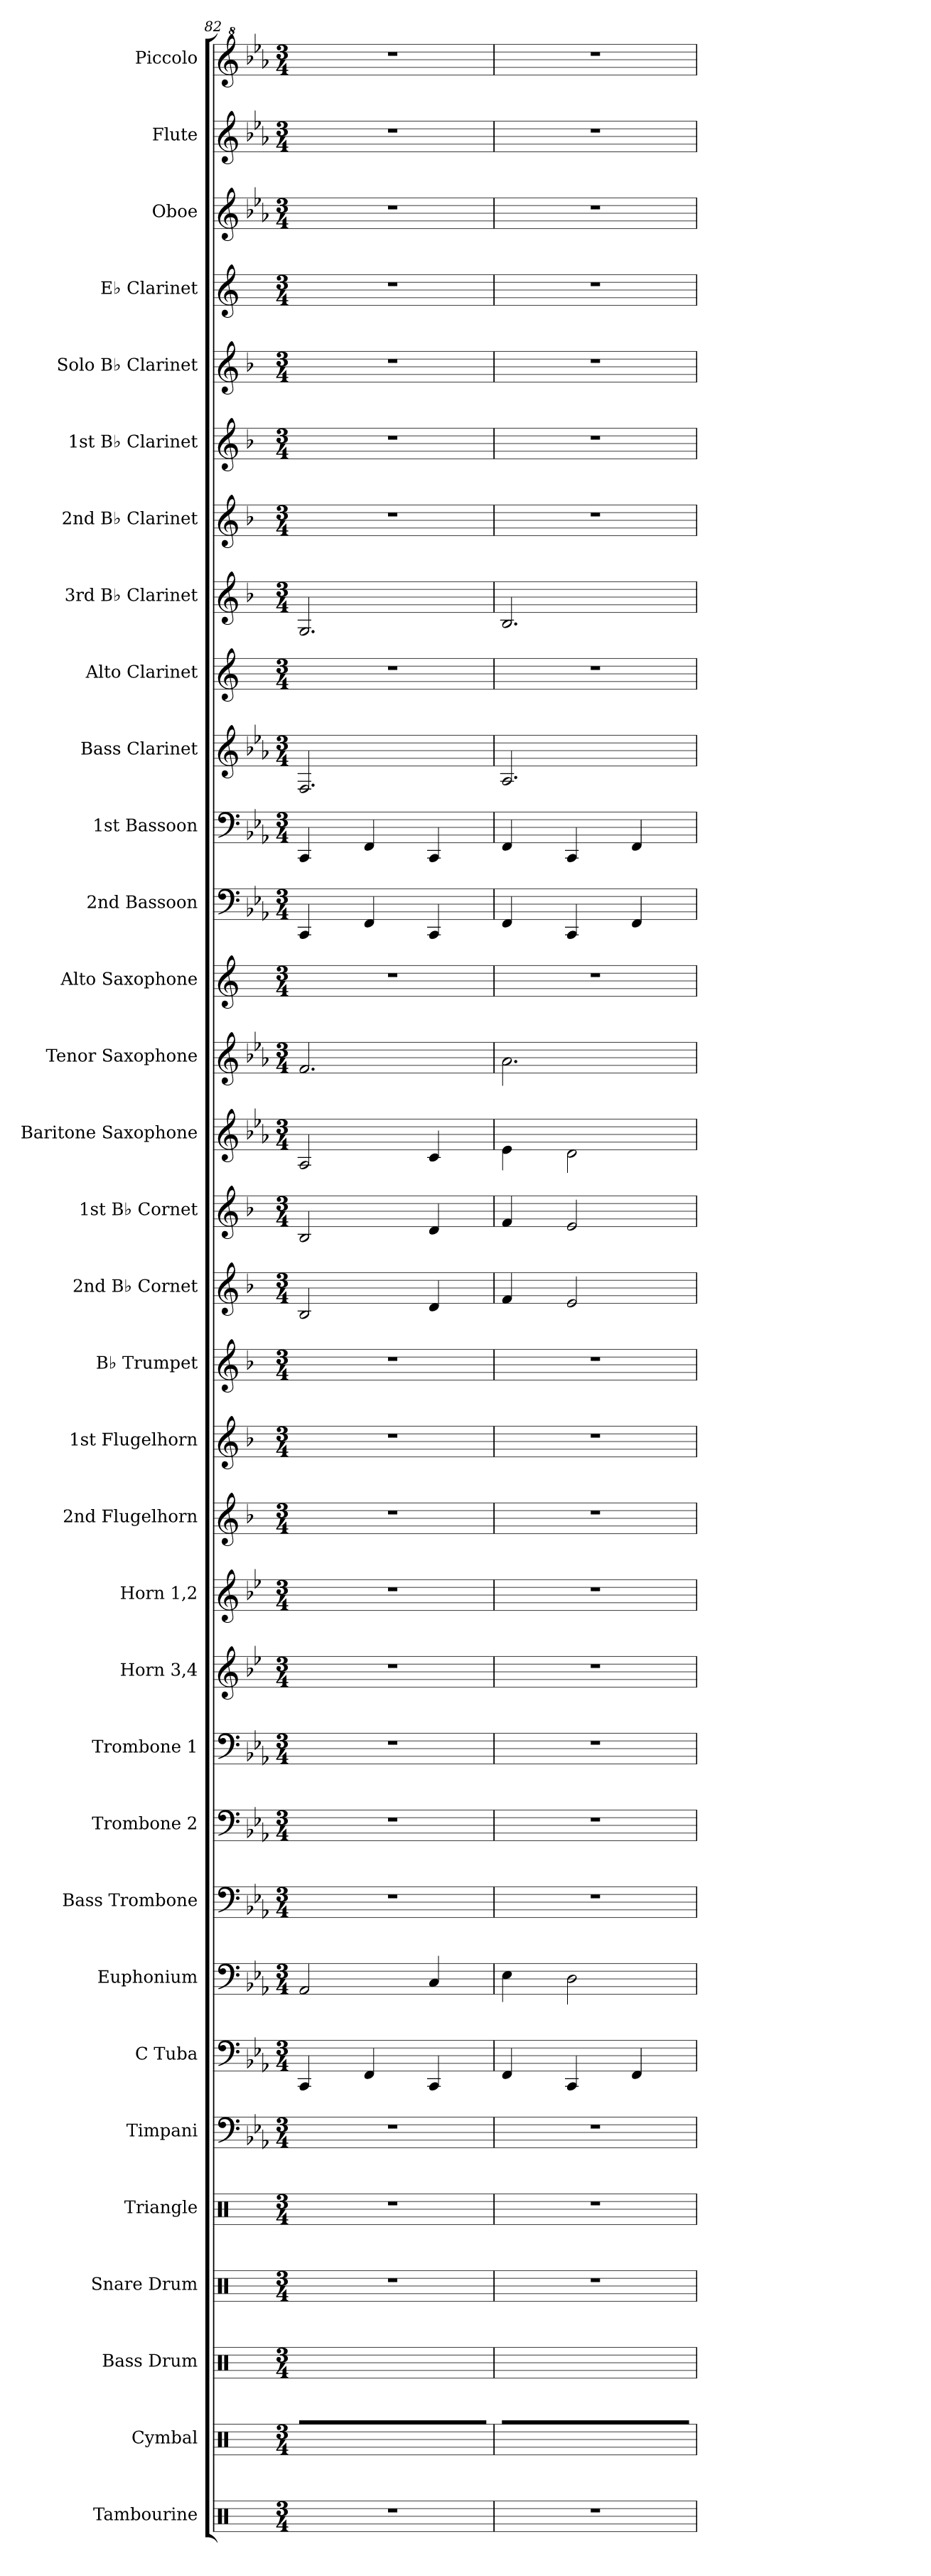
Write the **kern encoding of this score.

**kern	**kern	**kern	**kern	**kern	**kern	**kern	**kern	**kern	**kern	**kern	**kern	**kern	**kern	**kern	**kern	**kern	**kern	**kern	**kern	**kern	**kern	**kern	**kern	**kern	**kern	**kern	**kern	**kern	**kern	**kern	**kern	**kern
*part33	*part32	*part31	*part30	*part29	*part28	*part27	*part26	*part25	*part24	*part23	*part22	*part21	*part20	*part19	*part18	*part17	*part16	*part15	*part14	*part13	*part12	*part11	*part10	*part9	*part8	*part7	*part6	*part5	*part4	*part3	*part2	*part1
*staff33	*staff32	*staff31	*staff30	*staff29	*staff28	*staff27	*staff26	*staff25	*staff24	*staff23	*staff22	*staff21	*staff20	*staff19	*staff18	*staff17	*staff16	*staff15	*staff14	*staff13	*staff12	*staff11	*staff10	*staff9	*staff8	*staff7	*staff6	*staff5	*staff4	*staff3	*staff2	*staff1
*I"Tambourine	*I"Cymbal	*I"Bass Drum	*I"Snare Drum	*I"Triangle	*I"Timpani	*I"C Tuba	*I"Euphonium	*I"Bass Trombone	*I"Trombone 2	*I"Trombone 1	*I"Horn 3,4	*I"Horn 1,2	*I"2nd Flugelhorn	*I"1st Flugelhorn	*I"B♭ Trumpet	*I"2nd B♭ Cornet	*I"1st B♭ Cornet	*I"Baritone Saxophone	*I"Tenor Saxophone	*I"Alto Saxophone	*I"2nd Bassoon	*I"1st Bassoon	*I"Bass Clarinet	*I"Alto Clarinet	*I"3rd B♭ Clarinet	*I"2nd B♭ Clarinet	*I"1st B♭ Clarinet	*I"Solo B♭ Clarinet	*I"E♭ Clarinet	*I"Oboe	*I"Flute	*I"Piccolo
*I'Tamb.	*I'Cym.	*I'B. Dr.	*I'Sn. Dr.	*I'Trgl.	*I'Timp.	*I'C Tu.	*I'Eu.	*I'B. Trb.	*I'Trb. 2	*I'Trb. 1	*I'Hn. 3,4	*I'Hn. 1,2	*I'2nd Flghn.	*I'1st Flghn.	*I'B♭ Tpt.	*I'2nd B♭ Cnt.	*I'1st B♭ Cnt.	*I'Bar. Sax.	*I'T. Sax.	*I'A. Sax.	*I'2nd Bsn.	*I'1st Bsn.	*I'B. Cl.	*I'A. Cl.	*I'3rd B♭ Cl.	*I'2nd B♭ Cl.	*I'1st B♭ Cl.	*I'Solo B♭ Cl.	*I'E♭ Cl.	*I'Ob.	*I'Fl.	*I'Picc.
*clefX	*clefX	*clefX	*clefX	*clefX	*clefF4	*clefF4	*clefF4	*clefF4	*clefF4	*clefF4	*clefG2	*clefG2	*clefG2	*clefG2	*clefG2	*clefG2	*clefG2	*clefG2	*clefG2	*clefG2	*clefF4	*clefF4	*clefG2	*clefG2	*clefG2	*clefG2	*clefG2	*clefG2	*clefG2	*clefG2	*clefG2	*clefG^2
*	*	*	*	*	*	*	*	*	*	*	*ITrd4c7	*ITrd4c7	*ITrd1c2	*ITrd1c2	*ITrd1c2	*ITrd1c2	*ITrd1c2	*ITrd12c21	*ITrd8c14	*ITrd5c9	*	*	*ITrd8c14	*ITrd5c9	*ITrd1c2	*ITrd1c2	*ITrd1c2	*ITrd1c2	*ITrd-2c-3	*	*	*ITrd-7c-12
*k[]	*k[]	*k[]	*k[]	*k[]	*k[b-e-a-]	*k[b-e-a-]	*k[b-e-a-]	*k[b-e-a-]	*k[b-e-a-]	*k[b-e-a-]	*k[b-e-a-]	*k[b-e-a-]	*k[b-e-a-]	*k[b-e-a-]	*k[b-e-a-]	*k[b-e-a-]	*k[b-e-a-]	*k[b-e-a-]	*k[b-e-a-]	*k[b-e-a-]	*k[b-e-a-]	*k[b-e-a-]	*k[b-e-a-]	*k[b-e-a-]	*k[b-e-a-]	*k[b-e-a-]	*k[b-e-a-]	*k[b-e-a-]	*k[b-e-a-]	*k[b-e-a-]	*k[b-e-a-]	*k[b-e-a-]
*C:	*C:	*C:	*C:	*C:	*E-:	*E-:	*E-:	*E-:	*E-:	*E-:	*E-:	*E-:	*E-:	*E-:	*E-:	*E-:	*E-:	*E-:	*E-:	*E-:	*E-:	*E-:	*E-:	*E-:	*E-:	*E-:	*E-:	*E-:	*E-:	*E-:	*E-:	*E-:
*M3/4	*M3/4	*M3/4	*M3/4	*M3/4	*M3/4	*M3/4	*M3/4	*M3/4	*M3/4	*M3/4	*M3/4	*M3/4	*M3/4	*M3/4	*M3/4	*M3/4	*M3/4	*M3/4	*M3/4	*M3/4	*M3/4	*M3/4	*M3/4	*M3/4	*M3/4	*M3/4	*M3/4	*M3/4	*M3/4	*M3/4	*M3/4	*M3/4
=82	=82	=82	=82	=82	=82	=82	=82	=82	=82	=82	=82	=82	=82	=82	=82	=82	=82	=82	=82	=82	=82	=82	=82	=82	=82	=82	=82	=82	=82	=82	=82	=82
*	*tremolo	*	*	*	*	*	*	*	*	*	*	*	*	*	*	*	*	*	*	*	*	*	*	*	*	*	*	*	*	*	*	*
2.r	32R\LLL	2R\	2.r	2.r	2.r	4CC/	2AA-/	2.r	2.r	2.r	2.r	2.r	2.r	2.r	2.r	2A-/	2A-/	2AA-/	2.F/	2.r	4CC/	4CC/	2.FF/	2.r	2.F/	2.r	2.r	2.r	2.r	2.r	2.r	2.r
.	32R\	.	.	.	.	.	.	.	.	.	.	.	.	.	.	.	.	.	.	.	.	.	.	.	.	.	.	.	.	.	.	.
.	32R\	.	.	.	.	.	.	.	.	.	.	.	.	.	.	.	.	.	.	.	.	.	.	.	.	.	.	.	.	.	.	.
.	32R\	.	.	.	.	.	.	.	.	.	.	.	.	.	.	.	.	.	.	.	.	.	.	.	.	.	.	.	.	.	.	.
.	32R\	.	.	.	.	.	.	.	.	.	.	.	.	.	.	.	.	.	.	.	.	.	.	.	.	.	.	.	.	.	.	.
.	32R\	.	.	.	.	.	.	.	.	.	.	.	.	.	.	.	.	.	.	.	.	.	.	.	.	.	.	.	.	.	.	.
.	32R\	.	.	.	.	.	.	.	.	.	.	.	.	.	.	.	.	.	.	.	.	.	.	.	.	.	.	.	.	.	.	.
.	32R\	.	.	.	.	.	.	.	.	.	.	.	.	.	.	.	.	.	.	.	.	.	.	.	.	.	.	.	.	.	.	.
.	32R\	.	.	.	.	4FF/	.	.	.	.	.	.	.	.	.	.	.	.	.	.	4FF/	4FF/	.	.	.	.	.	.	.	.	.	.
.	32R\	.	.	.	.	.	.	.	.	.	.	.	.	.	.	.	.	.	.	.	.	.	.	.	.	.	.	.	.	.	.	.
.	32R\	.	.	.	.	.	.	.	.	.	.	.	.	.	.	.	.	.	.	.	.	.	.	.	.	.	.	.	.	.	.	.
.	32R\	.	.	.	.	.	.	.	.	.	.	.	.	.	.	.	.	.	.	.	.	.	.	.	.	.	.	.	.	.	.	.
.	32R\	.	.	.	.	.	.	.	.	.	.	.	.	.	.	.	.	.	.	.	.	.	.	.	.	.	.	.	.	.	.	.
.	32R\	.	.	.	.	.	.	.	.	.	.	.	.	.	.	.	.	.	.	.	.	.	.	.	.	.	.	.	.	.	.	.
.	32R\	.	.	.	.	.	.	.	.	.	.	.	.	.	.	.	.	.	.	.	.	.	.	.	.	.	.	.	.	.	.	.
.	32R\	.	.	.	.	.	.	.	.	.	.	.	.	.	.	.	.	.	.	.	.	.	.	.	.	.	.	.	.	.	.	.
.	32R\	[4R\	.	.	.	4CC/	4C/	.	.	.	.	.	.	.	.	4c/	4c/	4C/	.	.	4CC/	4CC/	.	.	.	.	.	.	.	.	.	.
.	32R\	.	.	.	.	.	.	.	.	.	.	.	.	.	.	.	.	.	.	.	.	.	.	.	.	.	.	.	.	.	.	.
.	32R\	.	.	.	.	.	.	.	.	.	.	.	.	.	.	.	.	.	.	.	.	.	.	.	.	.	.	.	.	.	.	.
.	32R\	.	.	.	.	.	.	.	.	.	.	.	.	.	.	.	.	.	.	.	.	.	.	.	.	.	.	.	.	.	.	.
.	32R\	.	.	.	.	.	.	.	.	.	.	.	.	.	.	.	.	.	.	.	.	.	.	.	.	.	.	.	.	.	.	.
.	32R\	.	.	.	.	.	.	.	.	.	.	.	.	.	.	.	.	.	.	.	.	.	.	.	.	.	.	.	.	.	.	.
.	32R\	.	.	.	.	.	.	.	.	.	.	.	.	.	.	.	.	.	.	.	.	.	.	.	.	.	.	.	.	.	.	.
.	32R\JJJ	.	.	.	.	.	.	.	.	.	.	.	.	.	.	.	.	.	.	.	.	.	.	.	.	.	.	.	.	.	.	.
=83	=83	=83	=83	=83	=83	=83	=83	=83	=83	=83	=83	=83	=83	=83	=83	=83	=83	=83	=83	=83	=83	=83	=83	=83	=83	=83	=83	=83	=83	=83	=83	=83
2.r	32R\LLL	4R\]	2.r	2.r	2.r	4FF/	4E-\	2.r	2.r	2.r	2.r	2.r	2.r	2.r	2.r	4e-/	4e-/	4E-\	2.A-\	2.r	4FF/	4FF/	2.AA-/	2.r	2.A-/	2.r	2.r	2.r	2.r	2.r	2.r	2.r
.	32R\	.	.	.	.	.	.	.	.	.	.	.	.	.	.	.	.	.	.	.	.	.	.	.	.	.	.	.	.	.	.	.
.	32R\	.	.	.	.	.	.	.	.	.	.	.	.	.	.	.	.	.	.	.	.	.	.	.	.	.	.	.	.	.	.	.
.	32R\	.	.	.	.	.	.	.	.	.	.	.	.	.	.	.	.	.	.	.	.	.	.	.	.	.	.	.	.	.	.	.
.	32R\	.	.	.	.	.	.	.	.	.	.	.	.	.	.	.	.	.	.	.	.	.	.	.	.	.	.	.	.	.	.	.
.	32R\	.	.	.	.	.	.	.	.	.	.	.	.	.	.	.	.	.	.	.	.	.	.	.	.	.	.	.	.	.	.	.
.	32R\	.	.	.	.	.	.	.	.	.	.	.	.	.	.	.	.	.	.	.	.	.	.	.	.	.	.	.	.	.	.	.
.	32R\	.	.	.	.	.	.	.	.	.	.	.	.	.	.	.	.	.	.	.	.	.	.	.	.	.	.	.	.	.	.	.
.	32R\	2R\	.	.	.	4CC/	2D\	.	.	.	.	.	.	.	.	2d/	2d/	2D\	.	.	4CC/	4CC/	.	.	.	.	.	.	.	.	.	.
.	32R\	.	.	.	.	.	.	.	.	.	.	.	.	.	.	.	.	.	.	.	.	.	.	.	.	.	.	.	.	.	.	.
.	32R\	.	.	.	.	.	.	.	.	.	.	.	.	.	.	.	.	.	.	.	.	.	.	.	.	.	.	.	.	.	.	.
.	32R\	.	.	.	.	.	.	.	.	.	.	.	.	.	.	.	.	.	.	.	.	.	.	.	.	.	.	.	.	.	.	.
.	32R\	.	.	.	.	.	.	.	.	.	.	.	.	.	.	.	.	.	.	.	.	.	.	.	.	.	.	.	.	.	.	.
.	32R\	.	.	.	.	.	.	.	.	.	.	.	.	.	.	.	.	.	.	.	.	.	.	.	.	.	.	.	.	.	.	.
.	32R\	.	.	.	.	.	.	.	.	.	.	.	.	.	.	.	.	.	.	.	.	.	.	.	.	.	.	.	.	.	.	.
.	32R\	.	.	.	.	.	.	.	.	.	.	.	.	.	.	.	.	.	.	.	.	.	.	.	.	.	.	.	.	.	.	.
.	32R\	.	.	.	.	4FF/	.	.	.	.	.	.	.	.	.	.	.	.	.	.	4FF/	4FF/	.	.	.	.	.	.	.	.	.	.
.	32R\	.	.	.	.	.	.	.	.	.	.	.	.	.	.	.	.	.	.	.	.	.	.	.	.	.	.	.	.	.	.	.
.	32R\	.	.	.	.	.	.	.	.	.	.	.	.	.	.	.	.	.	.	.	.	.	.	.	.	.	.	.	.	.	.	.
.	32R\	.	.	.	.	.	.	.	.	.	.	.	.	.	.	.	.	.	.	.	.	.	.	.	.	.	.	.	.	.	.	.
.	32R\	.	.	.	.	.	.	.	.	.	.	.	.	.	.	.	.	.	.	.	.	.	.	.	.	.	.	.	.	.	.	.
.	32R\	.	.	.	.	.	.	.	.	.	.	.	.	.	.	.	.	.	.	.	.	.	.	.	.	.	.	.	.	.	.	.
.	32R\	.	.	.	.	.	.	.	.	.	.	.	.	.	.	.	.	.	.	.	.	.	.	.	.	.	.	.	.	.	.	.
.	32R\JJJ	.	.	.	.	.	.	.	.	.	.	.	.	.	.	.	.	.	.	.	.	.	.	.	.	.	.	.	.	.	.	.
*	*Xtremolo	*	*	*	*	*	*	*	*	*	*	*	*	*	*	*	*	*	*	*	*	*	*	*	*	*	*	*	*	*	*	*
=	=	=	=	=	=	=	=	=	=	=	=	=	=	=	=	=	=	=	=	=	=	=	=	=	=	=	=	=	=	=	=	=
*-	*-	*-	*-	*-	*-	*-	*-	*-	*-	*-	*-	*-	*-	*-	*-	*-	*-	*-	*-	*-	*-	*-	*-	*-	*-	*-	*-	*-	*-	*-	*-	*-
